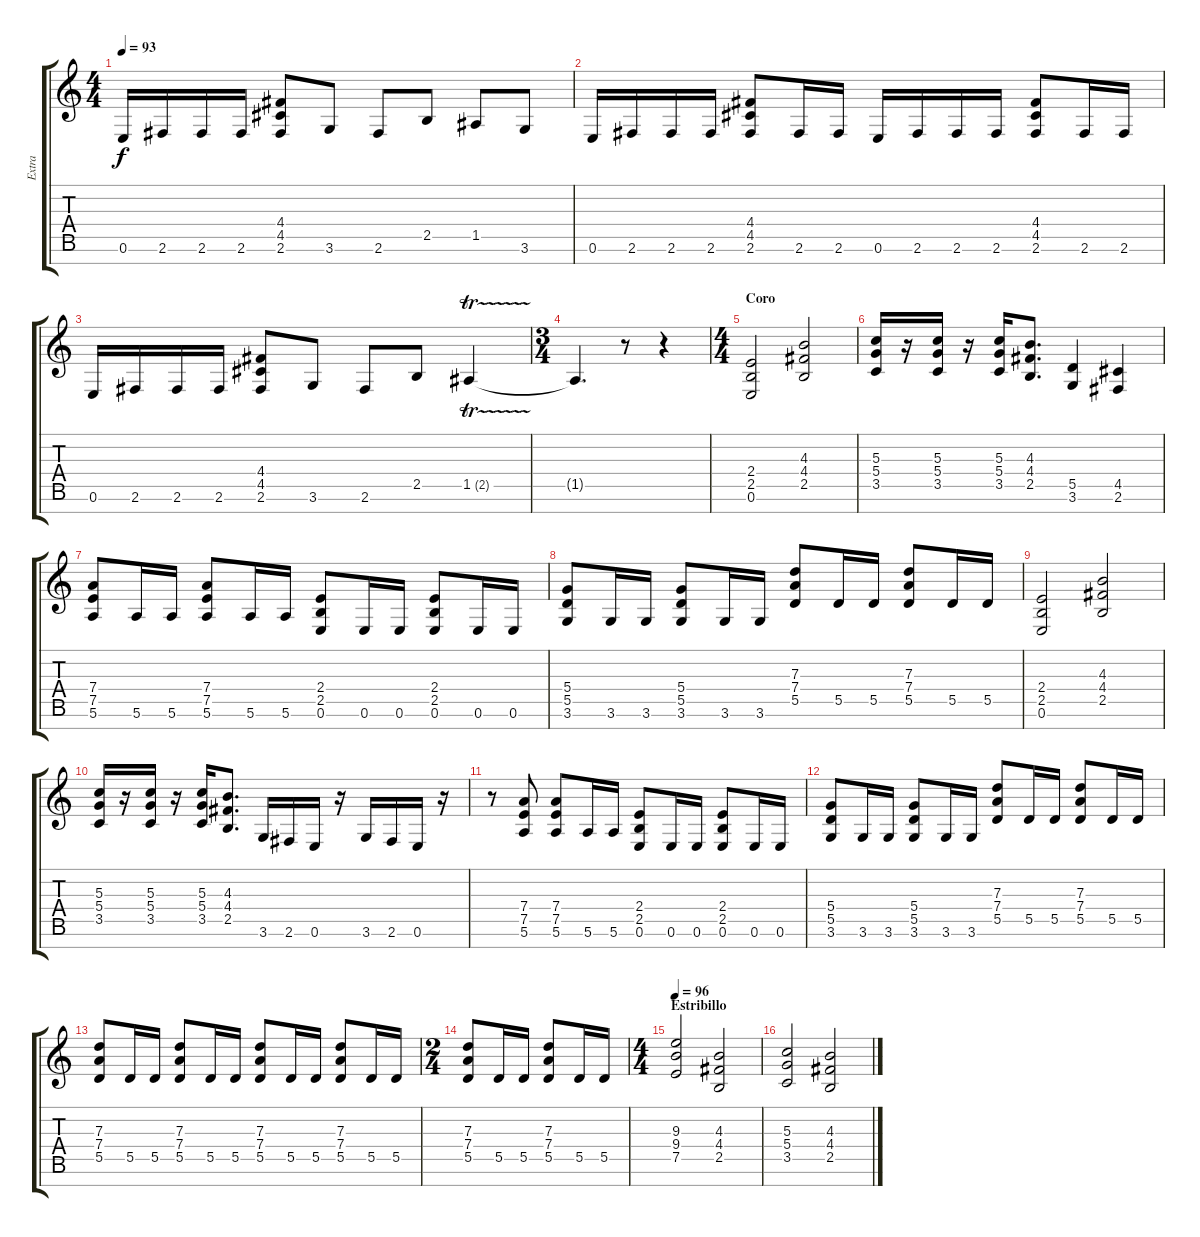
\track ("Extra" "Extra") {instrument distortionguitar}
\staff {score tabs}
\tuning (E4 B3 G3 D3 A2 E2 B1) {hide}
\ts (4 4)
\tempo 93
\clef g2
\ks c
0.6.16{dy f} 2.6.16 2.6.16 2.6.16 (4.4 4.5 2.6).8 3.6.8 2.6.8 2.5.8 1.5.8 3.6.8 |
0.6.16 2.6.16 2.6.16 2.6.16 (4.4 4.5 2.6).8 2.6.16 2.6.16 0.6.16 2.6.16 2.6.16 2.6.16 (4.4 4.5 2.6).8 2.6.16 2.6.16 |
0.6.16 2.6.16 2.6.16 2.6.16 (4.4 4.5 2.6).8 3.6.8 2.6.8 2.5.8 1.5{tr (2 16)}.4 |
\ts (3 4)
1.5{t}.4{d} r.8 r.4 |
\ts (4 4)
\section ("" "Coro")
(2.4 2.5 0.6).2 (4.3 4.4 2.5).2 |
(5.3 5.4 3.5).16 r.16 (5.3 5.4 3.5).16 r.16 (5.3 5.4 3.5).16 (4.3 4.4 2.5).8{d} (5.5 3.6).4 (4.5 2.6).4 |
(7.4 7.5 5.6).8 5.6.16 5.6.16 (7.4 7.5 5.6).8 5.6.16 5.6.16 (2.4 2.5 0.6).8 0.6.16 0.6.16 (2.4 2.5 0.6).8 0.6.16 0.6.16 |
(5.4 5.5 3.6).8 3.6.16 3.6.16 (5.4 5.5 3.6).8 3.6.16 3.6.16 (7.3 7.4 5.5).8 5.5.16 5.5.16 (7.3 7.4 5.5).8 5.5.16 5.5.16 |
(2.4 2.5 0.6).2 (4.3 4.4 2.5).2 |
(5.3 5.4 3.5).16 r.16 (5.3 5.4 3.5).16 r.16 (5.3 5.4 3.5).16 (4.3 4.4 2.5).8{d} 3.6.16 2.6.16 0.6.16 r.16 3.6.16 2.6.16 0.6.16 r.16 |
r.8 (7.4 7.5 5.6).8 (7.4 7.5 5.6).8 5.6.16 5.6.16 (2.4 2.5 0.6).8 0.6.16 0.6.16 (2.4 2.5 0.6).8 0.6.16 0.6.16 |
(5.4 5.5 3.6).8 3.6.16 3.6.16 (5.4 5.5 3.6).8 3.6.16 3.6.16 (7.3 7.4 5.5).8 5.5.16 5.5.16 (7.3 7.4 5.5).8 5.5.16 5.5.16 |
(7.3 7.4 5.5).8 5.5.16 5.5.16 (7.3 7.4 5.5).8 5.5.16 5.5.16 (7.3 7.4 5.5).8 5.5.16 5.5.16 (7.3 7.4 5.5).8 5.5.16 5.5.16 |
\ts (2 4)
(7.3 7.4 5.5).8 5.5.16 5.5.16 (7.3 7.4 5.5).8 5.5.16 5.5.16 |
\ts (4 4)
\section ("" "Estribillo")
\tempo 96
(9.3 9.4 7.5).2 (4.3 4.4 2.5).2 |
(5.3 5.4 3.5).2 (4.3 4.4 2.5).2
